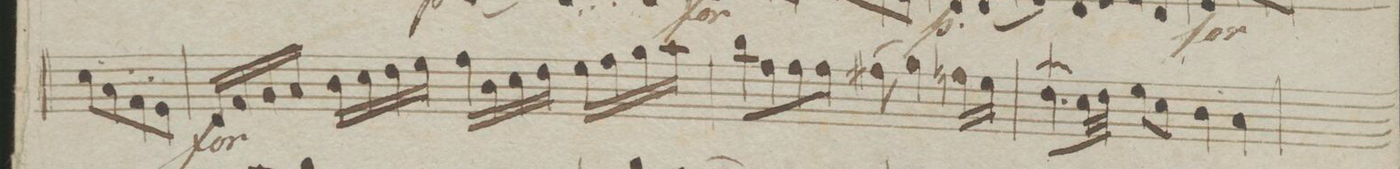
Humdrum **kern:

**kern	**dynam
*I"Violio 1mo	*
*clefG2	*
*k[e-b-]	*
*met(c)	*
*M4/4	*
8cc\'L	.
8a\	.
8f\'	.
8e-\'J	.
=103	=103
16d/LL	f
16f/	.
16g/	.
16a/JJ	.
16b-\LL	.
16cc\	.
16dd\	.
16ee-\JJ	.
16ff\LL	.
16b-\	.
16cc\	.
16dd\JJ	.
16ee-\LL	.
16ff\	.
16gg\	.
16aa\JJ	.
=104	=104
8bb-\L	.
8ff\	.
8ff\	.
8ff\J	.
(8ff#X\	.
4gg\)	.
16ffn\LL	.
16ee-\JJ	.
=105	=105
8.dd\tL	.
32cc\LL	.
32dd\JJJ	.
8ee-\L	.
8cc\J	.
4b-\	.
4a\	.
=106	=106
*-	*-
